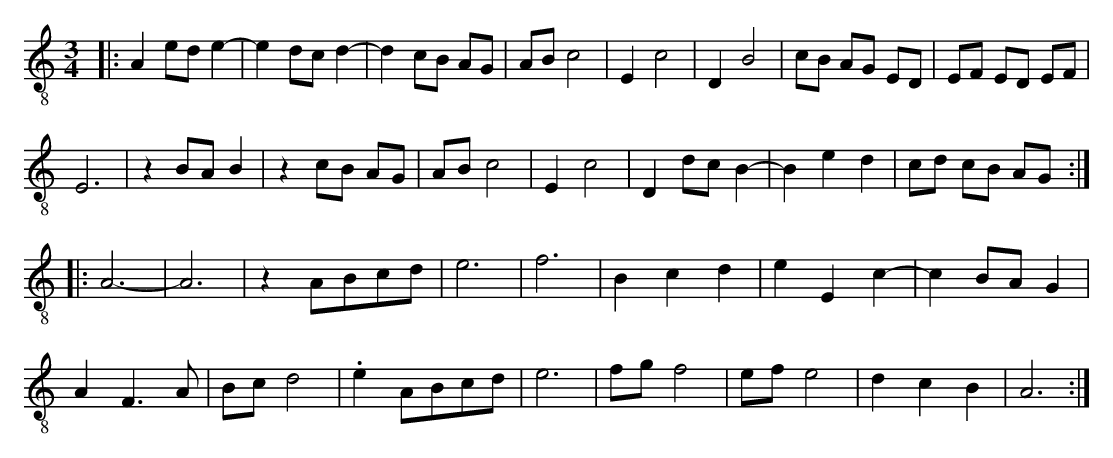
X:1
M:3/4
L:1/8
K:Am clef=treble-8
|:A2 ed e2-|e2 dc d2-|d2 cB AG|AB c4|E2 c4|D2 B4|cB AG ED|EF ED EF|
E6|z2 BA B2|z2 cB AG|AB c4|E2 c4|D2 dc B2-|B2 e2 d2|cd cB AG:|
|:A6-|A6|z2 ABcd|e6|f6|B2 c2 d2|e2 E2 c2-|c2 BA G2|
A2 F3 A|Bc d4|.e2 ABcd|e6|fg f4|ef e4|d2 c2 B2|A6:|
